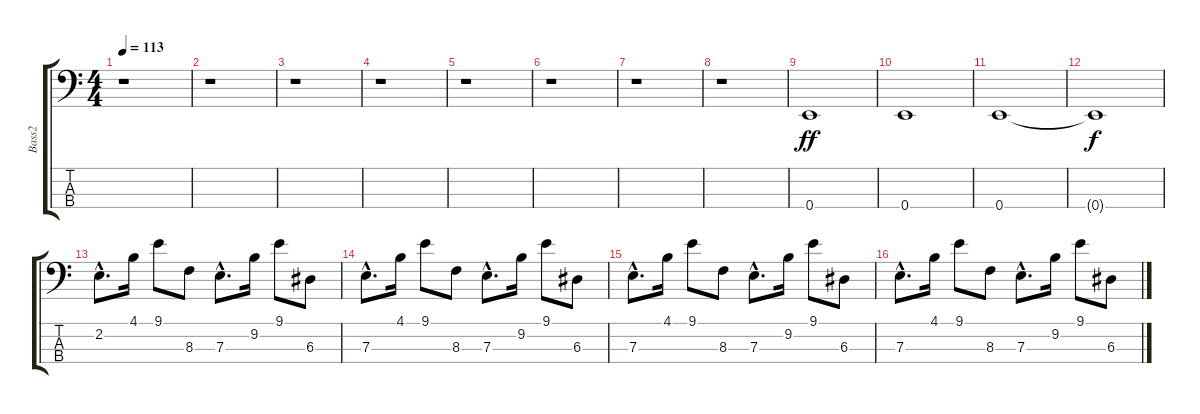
\track ("Bass2" "Bass2") {instrument slapbass1}
\staff {score tabs}
\tuning (G2 D2 A1 E1) {hide}
\ts (4 4)
\tempo 113
\clef f4
\ks c
r.1{dy ff instrument slapbass1} |
r.1 |
r.1 |
r.1 |
r.1 |
r.1 |
r.1 |
r.1 |
0.4.1 |
0.4.1 |
0.4.1 |
0.4{t}.1{dy f} |
2.2{hac}.8{d} 4.1.16 9.1.8 8.3.8 7.3{hac}.8{d} 9.2.16 9.1.8 6.3.8 |
7.3{hac}.8{d} 4.1.16 9.1.8 8.3.8 7.3{hac}.8{d} 9.2.16 9.1.8 6.3.8 |
7.3{hac}.8{d} 4.1.16 9.1.8 8.3.8 7.3{hac}.8{d} 9.2.16 9.1.8 6.3.8 |
7.3{hac}.8{d} 4.1.16 9.1.8 8.3.8 7.3{hac}.8{d} 9.2.16 9.1.8 6.3.8
